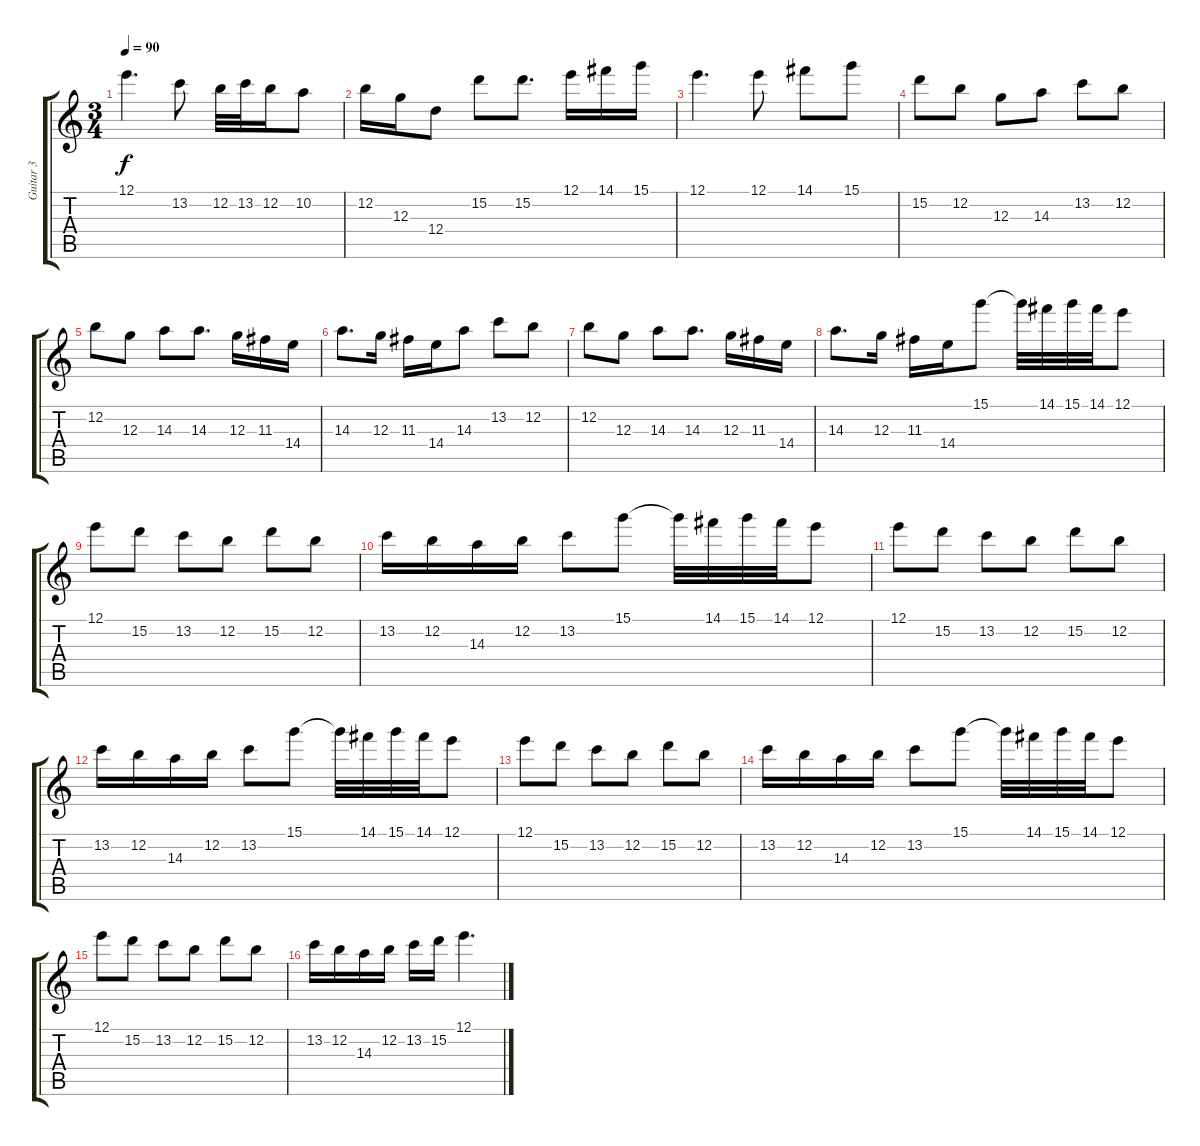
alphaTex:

\track ("Guitar 3" "Guitar 3") {instrument acousticguitarsteel}
\staff {score tabs}
\tuning (E4 B3 G3 D3 A2 E2) {hide}
\ts (3 4)
\tempo 90
\clef g2
\ks c
12.1.4{d dy f} 13.2.8 12.2.32 13.2.32 12.2.16 10.2.8 |
12.2.16 12.3.16 12.4.8 15.2.8 15.2.8{d} 12.1.16 14.1.16 15.1.16 |
12.1.4{d} 12.1.8 14.1.8 15.1.8 |
15.2.8 12.2.8 12.3.8 14.3.8 13.2.8 12.2.8 |
12.2.8 12.3.8 14.3.8 14.3.8{d} 12.3.16 11.3.16 14.4.16 |
14.3.8{d} 12.3.16 11.3.16 14.4.16 14.3.8 13.2.8 12.2.8 |
12.2.8 12.3.8 14.3.8 14.3.8{d} 12.3.16 11.3.16 14.4.16 |
14.3.8{d} 12.3.16 11.3.16 14.4.16 15.1.8 15.1{t}.32 14.1.32 15.1.32 14.1.32 12.1.8 |
12.1.8 15.2.8 13.2.8 12.2.8 15.2.8 12.2.8 |
13.2.16 12.2.16 14.3.16 12.2.16 13.2.8 15.1.8 15.1{t}.32 14.1.32 15.1.32 14.1.32 12.1.8 |
12.1.8 15.2.8 13.2.8 12.2.8 15.2.8 12.2.8 |
13.2.16 12.2.16 14.3.16 12.2.16 13.2.8 15.1.8 15.1{t}.32 14.1.32 15.1.32 14.1.32 12.1.8 |
12.1.8 15.2.8 13.2.8 12.2.8 15.2.8 12.2.8 |
13.2.16 12.2.16 14.3.16 12.2.16 13.2.8 15.1.8 15.1{t}.32 14.1.32 15.1.32 14.1.32 12.1.8 |
12.1.8 15.2.8 13.2.8 12.2.8 15.2.8 12.2.8 |
13.2.16 12.2.16 14.3.16 12.2.16 13.2.16 15.2.16 12.1.4{d}
